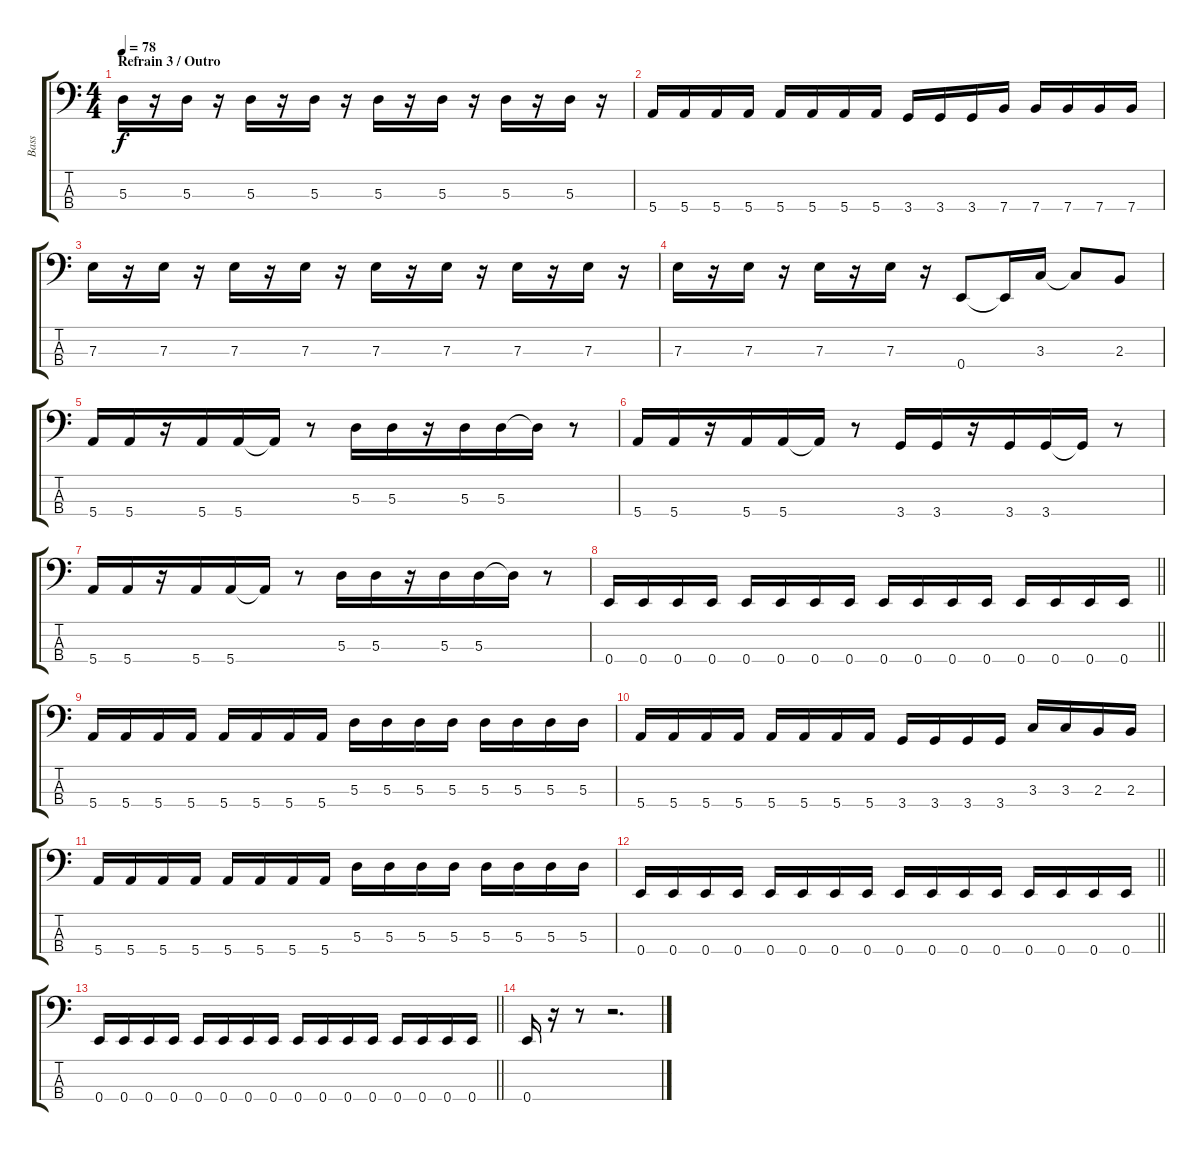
\track ("Bass" "Bass") {instrument electricbasspick}
\staff {score tabs}
\tuning (G2 D2 A1 E1) {hide}
\ts (4 4)
\section ("" "Refrain 3 / Outro")
\tempo 78
\clef f4
\ks c
5.3.16{dy f} r.16 5.3.16 r.16 5.3.16 r.16 5.3.16 r.16 5.3.16 r.16 5.3.16 r.16 5.3.16 r.16 5.3.16 r.16 |
5.4.16 5.4.16 5.4.16 5.4.16 5.4.16 5.4.16 5.4.16 5.4.16 3.4.16 3.4.16 3.4.16 7.4.16 7.4.16 7.4.16 7.4.16 7.4.16 |
7.3.16 r.16 7.3.16 r.16 7.3.16 r.16 7.3.16 r.16 7.3.16 r.16 7.3.16 r.16 7.3.16 r.16 7.3.16 r.16 |
7.3.16 r.16 7.3.16 r.16 7.3.16 r.16 7.3.16 r.16 0.4.8 0.4{t}.16 3.3.16 3.3{t}.8 2.3.8 |
5.4.16 5.4.16 r.16 5.4.16{beam merge} 5.4.16 5.4{t}.16 r.8 5.3.16 5.3.16 r.16 5.3.16{beam merge} 5.3.16 5.3{t}.16 r.8 |
5.4.16 5.4.16 r.16 5.4.16{beam merge} 5.4.16 5.4{t}.16 r.8 3.4.16 3.4.16 r.16 3.4.16{beam merge} 3.4.16 3.4{t}.16 r.8 |
5.4.16 5.4.16 r.16 5.4.16{beam merge} 5.4.16 5.4{t}.16 r.8 5.3.16 5.3.16 r.16 5.3.16{beam merge} 5.3.16 5.3{t}.16 r.8 |
\barLineRight lightlight
0.4.16 0.4.16 0.4.16 0.4.16 0.4.16 0.4.16 0.4.16 0.4.16 0.4.16 0.4.16 0.4.16 0.4.16 0.4.16 0.4.16 0.4.16 0.4.16 |
5.4.16 5.4.16 5.4.16 5.4.16 5.4.16 5.4.16 5.4.16 5.4.16 5.3.16 5.3.16 5.3.16 5.3.16 5.3.16 5.3.16 5.3.16 5.3.16 |
5.4.16 5.4.16 5.4.16 5.4.16 5.4.16 5.4.16 5.4.16 5.4.16 3.4.16 3.4.16 3.4.16 3.4.16 3.3.16 3.3.16 2.3.16 2.3.16 |
5.4.16 5.4.16 5.4.16 5.4.16 5.4.16 5.4.16 5.4.16 5.4.16 5.3.16 5.3.16 5.3.16 5.3.16 5.3.16 5.3.16 5.3.16 5.3.16 |
\barLineRight lightlight
0.4.16 0.4.16 0.4.16 0.4.16 0.4.16 0.4.16 0.4.16 0.4.16 0.4.16 0.4.16 0.4.16 0.4.16 0.4.16 0.4.16 0.4.16 0.4.16 |
\barLineRight lightlight
0.4.16 0.4.16 0.4.16 0.4.16 0.4.16 0.4.16 0.4.16 0.4.16 0.4.16 0.4.16 0.4.16 0.4.16 0.4.16 0.4.16 0.4.16 0.4.16 |
0.4.16 r.16 r.8 r.2{d}
